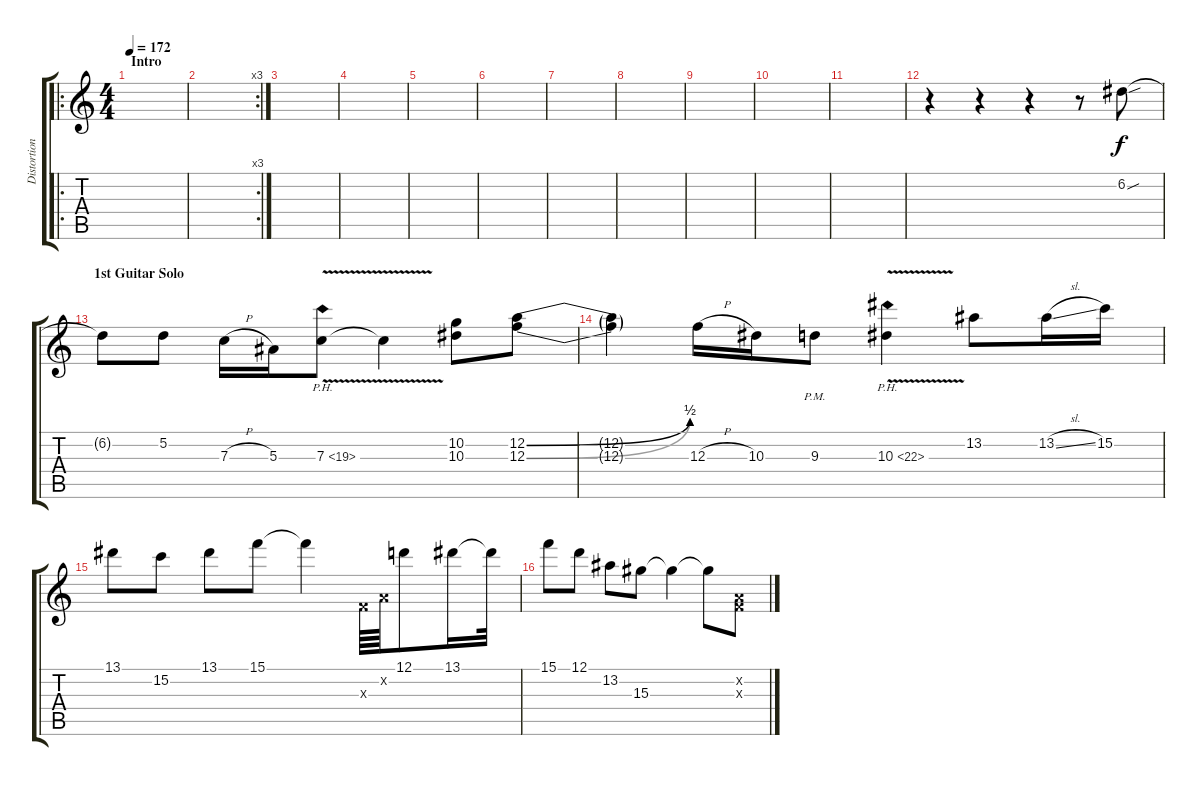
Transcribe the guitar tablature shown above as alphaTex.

\track ("Distortion/Clean Guitar" "Distortion") {instrument distortionguitar}
\staff {score tabs}
\tuning (D4 A3 F3 C3 G2 C2) {hide}
\ro
\ts (4 4)
\section ("" "Intro")
\tempo 172
\clef g2
\ks c
|
\rc 3
|
|
|
|
|
|
|
|
|
|
r.4 r.4 r.4 r.8 6.2{sou}.8 |
\section ("" "1st Guitar Solo")
6.2{t}.8 5.2.8 7.3{h}.16 5.3.16 7.3{ph 12 v}.8 7.3{t}.4 (10.2 10.3).8 (12.2{be (bend 0 0 60 2)} 12.3{be (bend 0 0 60 2)}).8 |
(12.2{t} 12.3{t}).4 12.3{h}.16 10.3.16 9.3{pm}.8 10.3{ph 12 v}.4 13.2.8 13.2{sl}.16 15.2.16 |
13.1.8 15.2.8 13.1.8 15.1.8 15.1{t}.4 0.3{x}.64 0.2{x}.64 12.1.8 13.1.16 13.1{t}.32 |
15.1.8 12.1.8 13.2.8 15.3.8 15.3{t}.4 15.3{t}.8 (0.2{x} 0.3{x}).8
